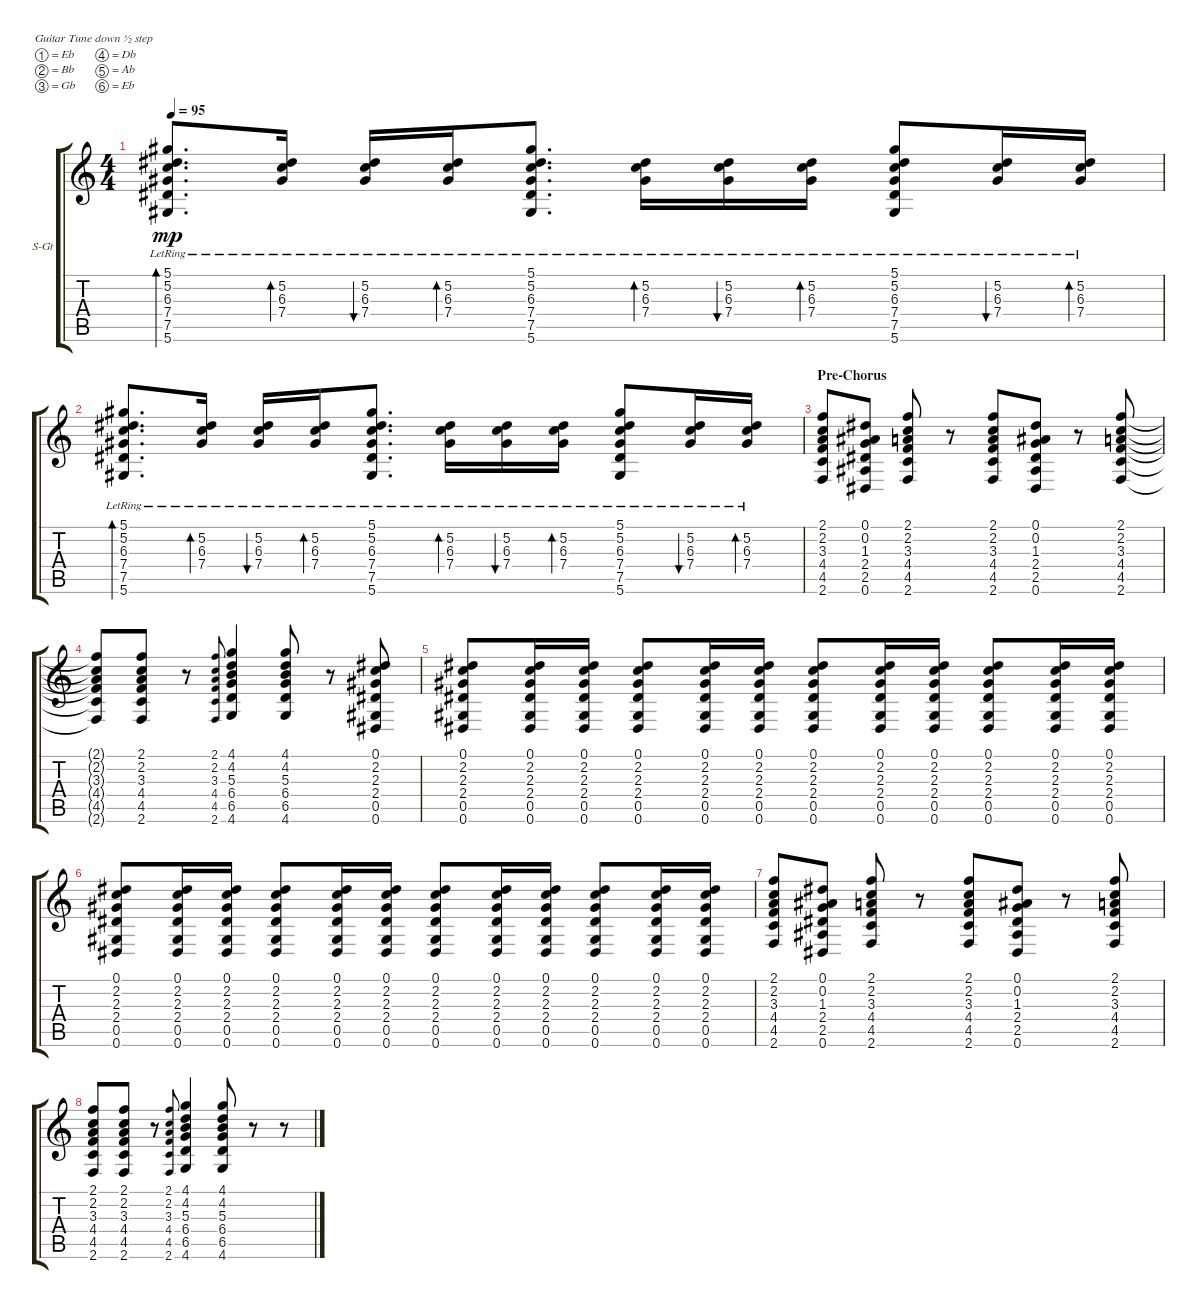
\defaultSystemsLayout 4
\bracketExtendMode groupsimilarinstruments
\firstSystemTrackNameOrientation horizontal
\otherSystemsTrackNameOrientation horizontal
\track ("Gitar 1 [Toru]" "S-Gt") {instrument acousticguitarsteel}
\staff {score tabs}
\tuning (Eb4 Bb3 Gb3 Db3 Ab2 Eb2)
\ts (4 4)
\tempo 95
\clef g2
\ks c
(7.5{lr} 7.4{lr} 6.3{lr} 5.2{lr} 5.1{lr} 5.6{lr}).8{d bd 30 dy mp} (7.4{lr} 6.3{lr} 5.2{lr}).16{bd 30} (7.4{lr} 6.3{lr} 5.2{lr}).16{bu 30} (7.4{lr} 6.3{lr} 5.2{lr}).16{bd 30} (7.5{lr} 7.4{lr} 6.3{lr} 5.2{lr} 5.1{lr} 5.6{lr}).8{d} (7.4{lr} 6.3{lr} 5.2{lr}).16{bd 30} (7.4{lr} 6.3{lr} 5.2{lr}).16{bu 30} (7.4{lr} 6.3{lr} 5.2{lr}).16{bd 30} (7.5{lr} 7.4{lr} 6.3{lr} 5.2{lr} 5.1{lr} 5.6{lr}).8 (7.4{lr} 6.3{lr} 5.2{lr}).16{bu 30} (7.4{lr} 6.3{lr} 5.2{lr}).16{bd 30} |
(7.5{lr} 7.4{lr} 6.3{lr} 5.2{lr} 5.1{lr} 5.6{lr}).8{d bd 30} (7.4{lr} 6.3{lr} 5.2{lr}).16{bd 30} (7.4{lr} 6.3{lr} 5.2{lr}).16{bu 30} (7.4{lr} 6.3{lr} 5.2{lr}).16{bd 30} (7.5{lr} 7.4{lr} 6.3{lr} 5.2{lr} 5.1{lr} 5.6{lr}).8{d} (7.4{lr} 6.3{lr} 5.2{lr}).16{bd 30} (7.4{lr} 6.3{lr} 5.2{lr}).16{bu 30} (7.4{lr} 6.3{lr} 5.2{lr}).16{bd 30} (7.5{lr} 7.4{lr} 6.3{lr} 5.2{lr} 5.1{lr} 5.6{lr}).8 (7.4{lr} 6.3{lr} 5.2{lr}).16{bu 30} (7.4{lr} 6.3{lr} 5.2{lr}).16{bd 30} |
\section ("" "Pre-Chorus")
(2.6 4.5 4.4 3.3 2.2 2.1).8 (0.6 2.5 2.4 1.3 0.2 0.1).8 (2.6 4.5 4.4 3.3 2.2 2.1).8 r.8 (2.6 4.5 4.4 3.3 2.2 2.1).8 (0.6 2.5 2.4 1.3 0.2 0.1).8 r.8 (2.6 4.5 4.4 3.3 2.2 2.1).8 |
(2.6{t} 2.1{t} 2.2{t} 3.3{t} 4.4{t} 4.5{t}).8 (2.6 4.5 4.4 3.3 2.2 2.1).8 r.8 (2.6 4.5 4.4 3.3 2.2 2.1).8{gr onbeat} (4.6 6.5 6.4 5.3 4.2 4.1).4 (4.6 6.5 6.4 5.3 4.2 4.1).8 r.8 (0.6 2.4 2.3 2.2 0.1 0.5).8 |
(0.6 0.5 2.4 2.3 2.2 0.1).8 (0.6 0.5 0.1 2.4 2.3 2.2).16 (0.6 0.5 0.1 2.4 2.2 2.3).16 (0.6 0.5 0.1 2.4 2.3 2.2).8 (0.6 0.5 0.1 2.4 2.2 2.3).16 (0.6 0.5 0.1 2.4 2.3 2.2).16 (0.6 0.5 0.1 2.4 2.3 2.2).8 (0.6 0.5 0.1 2.4 2.3 2.2).16 (0.6 0.5 0.1 2.4 2.3 2.2).16 (0.6 0.5 0.1 2.4 2.3 2.2).8 (0.6 0.5 0.1 2.4 2.3 2.2).16 (0.6 0.5 0.1 2.4 2.3 2.2).16 |
(0.6 0.5 0.1 2.2 2.3 2.4).8 (0.6 0.5 0.1 2.2 2.3 2.4).16 (0.6 0.5 0.1 2.2 2.3 2.4).16 (0.6 0.5 0.1 2.2 2.3 2.4).8 (0.6 0.5 0.1 2.2 2.3 2.4).16 (0.6 0.5 0.1 2.2 2.3 2.4).16 (0.6 0.5 0.1 2.2 2.3 2.4).8 (0.6 0.5 0.1 2.2 2.3 2.4).16 (0.6 0.5 0.1 2.2 2.3 2.4).16 (0.6 0.5 0.1 2.2 2.3 2.4).8 (0.6 0.5 0.1 2.2 2.3 2.4).16 (0.6 0.5 0.1 2.2 2.3 2.4).16 |
(2.6 4.5 4.4 3.3 2.2 2.1).8 (0.6 2.5 2.4 1.3 0.2 0.1).8 (2.6 4.5 4.4 3.3 2.2 2.1).8 r.8 (2.6 4.5 4.4 3.3 2.2 2.1).8 (0.6 2.5 2.4 1.3 0.2 0.1).8 r.8 (2.6 4.5 4.4 3.3 2.2 2.1).8 |
(2.6 2.1 2.2 3.3 4.4 4.5).8 (2.6 4.5 4.4 3.3 2.2 2.1).8 r.8 (2.6 4.5 4.4 3.3 2.2 2.1).8{gr onbeat} (4.6 6.5 6.4 5.3 4.2 4.1).4 (4.6 6.5 6.4 5.3 4.2 4.1).8 r.8 r.8
